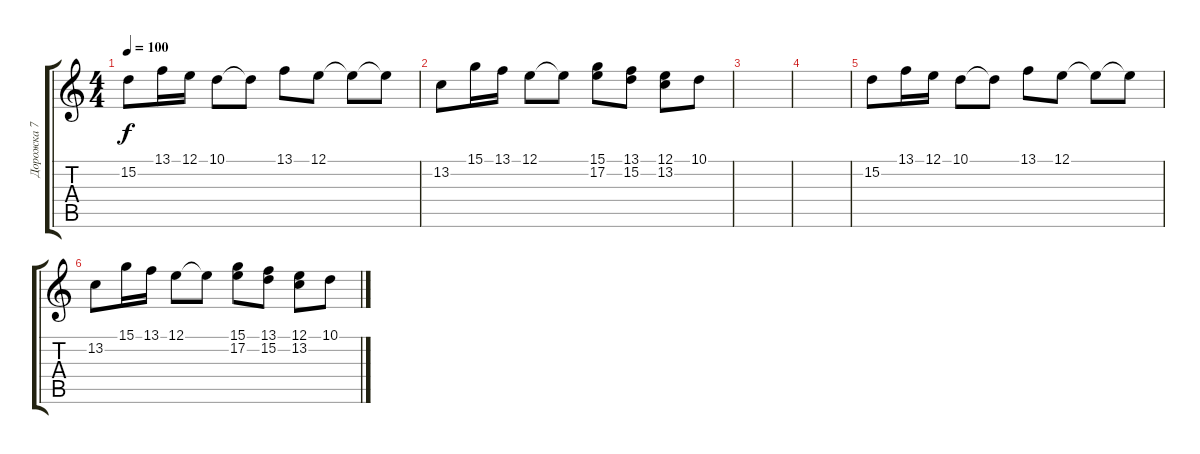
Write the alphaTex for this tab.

\track ("Дорожка 7" "Дорожка 7") {instrument lead2sawtooth}
\staff {score tabs}
\tuning (E4 B3 G3 D3 A2 E2) {hide}
\ts (4 4)
\tempo 100
\clef g2
\ks c
15.2.8{dy f} 13.1.16 12.1.16 10.1.8 10.1{t}.8 13.1.8 12.1.8 12.1{t}.8 12.1{t}.8 |
13.2.8 15.1.16 13.1.16 12.1.8 12.1{t}.8 (15.1 17.2).8 (13.1 15.2).8 (12.1 13.2).8 10.1.8 |
|
|
15.2.8 13.1.16 12.1.16 10.1.8 10.1{t}.8 13.1.8 12.1.8 12.1{t}.8 12.1{t}.8 |
13.2.8 15.1.16 13.1.16 12.1.8 12.1{t}.8 (15.1 17.2).8 (13.1 15.2).8 (12.1 13.2).8 10.1.8
